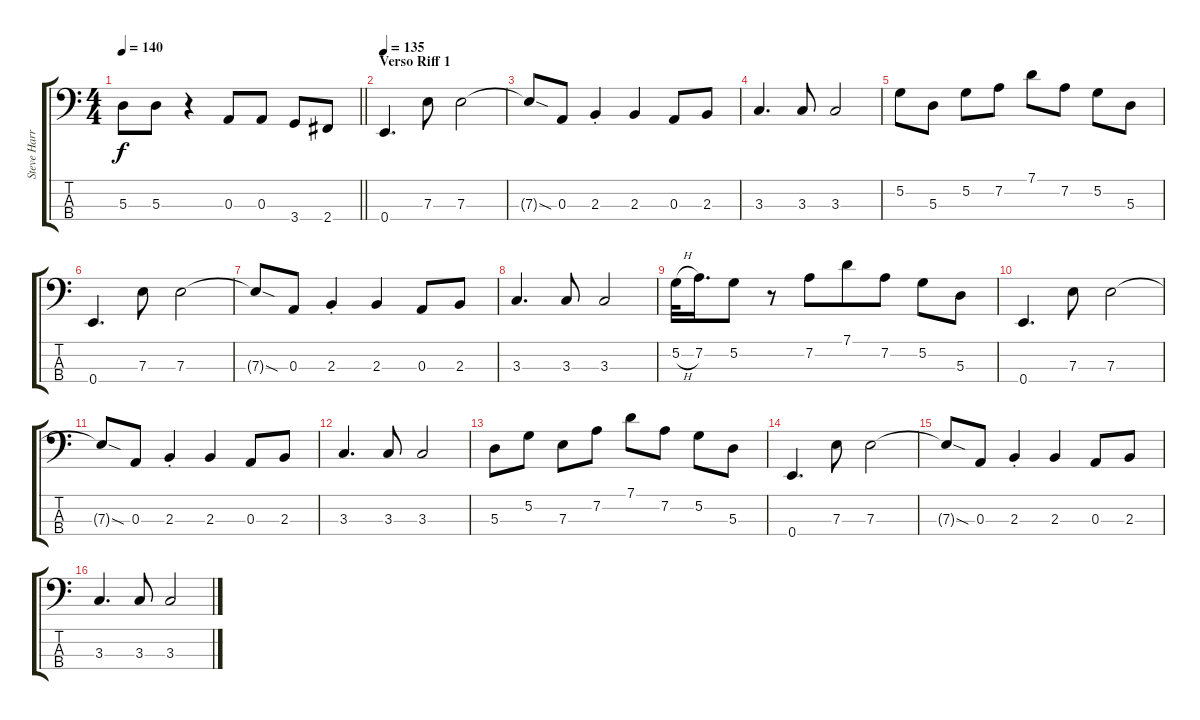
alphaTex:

\track ("Steve Harris" "Steve Harr") {instrument electricbassfinger}
\staff {score tabs}
\tuning (G2 D2 A1 E1) {hide}
\ts (4 4)
\tempo 140
\clef f4
\barLineRight lightlight
\ks c
5.3.8{dy f} 5.3.8 r.4 0.3.8 0.3.8 3.4.8 2.4.8 |
\section ("" "Verso Riff 1")
\tempo 135
0.4.4{d} 7.3.8 7.3.2 |
7.3{sod t}.8 0.3.8 2.3{st}.4 2.3.4 0.3.8 2.3.8 |
3.3.4{d} 3.3.8 3.3.2 |
5.2.8 5.3.8 5.2.8 7.2.8 7.1.8 7.2.8 5.2.8 5.3.8 |
0.4.4{d} 7.3.8 7.3.2 |
7.3{sod t}.8 0.3.8 2.3{st}.4 2.3.4 0.3.8 2.3.8 |
3.3.4{d} 3.3.8 3.3.2 |
5.2{h}.32 7.2.16{d} 5.2.8 r.8 7.2.8{beam merge} 7.1.8 7.2.8 5.2.8 5.3.8 |
0.4.4{d} 7.3.8 7.3.2 |
7.3{sod t}.8 0.3.8 2.3{st}.4 2.3.4 0.3.8 2.3.8 |
3.3.4{d} 3.3.8 3.3.2 |
5.3.8 5.2.8 7.3.8 7.2.8 7.1.8 7.2.8 5.2.8 5.3.8 |
0.4.4{d} 7.3.8 7.3.2 |
7.3{sod t}.8 0.3.8 2.3{st}.4 2.3.4 0.3.8 2.3.8 |
3.3.4{d} 3.3.8 3.3.2
